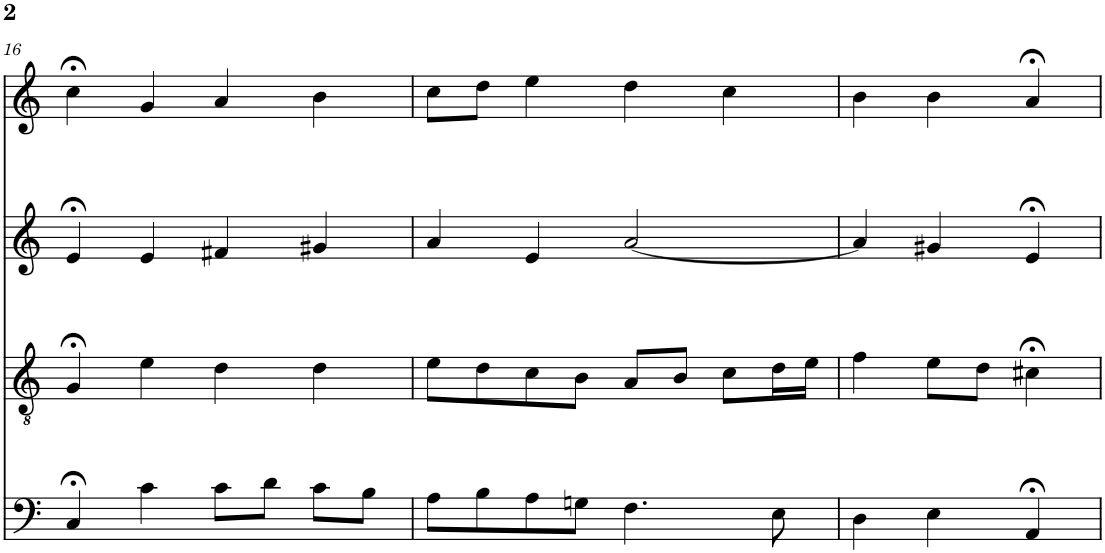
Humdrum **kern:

**kern	**kern	**kern	**kern
*part4	*part3	*part2	*part1
*staff4	*staff3	*staff2	*staff1
*I"bass	*I"tenor	*I"alto	*I"soprn
!!LO:PB:g=z
*clefF4	*clefGv2	*clefG2	*clefG2
*k[]	*k[]	*k[]	*k[]
*M4/4	*M4/4	*M4/4	*M4/4
=16	=16	=16	=16
4C;</	4G;</	4e;</	4cc;<\
4c\	4e\	4e/	4g/
8c\L	4d\	4f#X/	4a/
8d\J	.	.	.
8c\L	4d\	4g#X/	4b\
8B\J	.	.	.
=17	=17	=17	=17
8A\L	8e\L	4a/	8cc\L
8B\	8d\	.	8dd\J
8A\	8c\	4e/	4ee\
8Gn\J	8B\J	.	.
4.F\	8A/L	[2a/	4dd\
.	8B/J	.	.
.	8c\L	.	4cc\
8E\	16d\L	.	.
.	16e\JJ	.	.
=18	=18	=18	=18
4D\	4f\	4a/]	4b\
4E\	8e\L	4g#X/	4b\
.	8d\J	.	.
4AA;</	4c#X;<\	4e;</	4a;</
=	=	=	=
*-	*-	*-	*-
